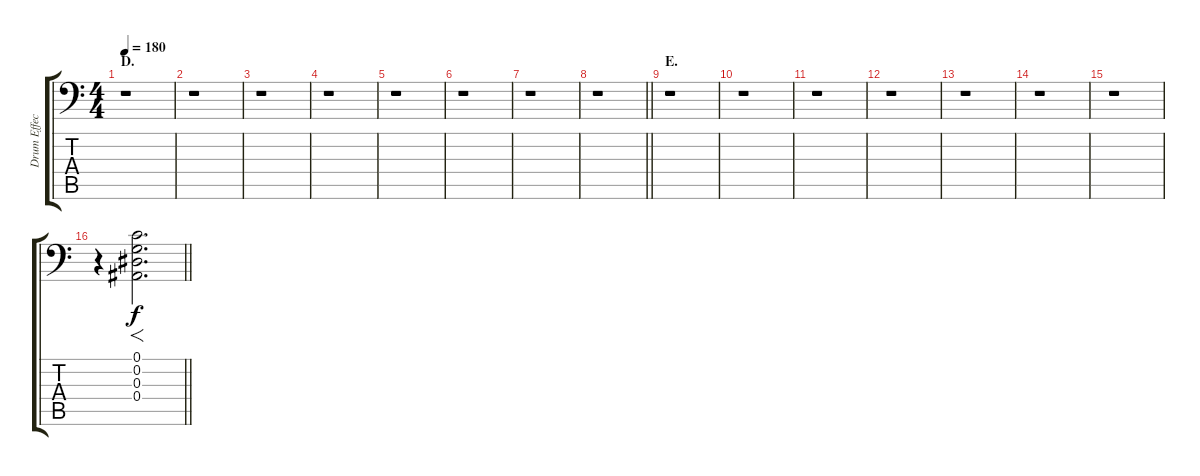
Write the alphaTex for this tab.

\track ("Drum Effects" "Drum Effec") {instrument reversecymbal}
\staff {score tabs}
\tuning (C4 G3 Eb3 Bb2 F2 Bb1) {hide}
\ts (4 4)
\section ("" "D.")
\tempo 180
\clef f4
\ks c
r.1{dy f} |
r.1 |
r.1 |
r.1 |
r.1 |
r.1 |
r.1 |
\barLineRight lightlight
r.1 |
\section ("" "E.")
r.1 |
r.1 |
r.1 |
r.1 |
r.1 |
r.1 |
r.1 |
\barLineRight lightlight
r.4 (0.1 0.2 0.3 0.4).2{f d}
